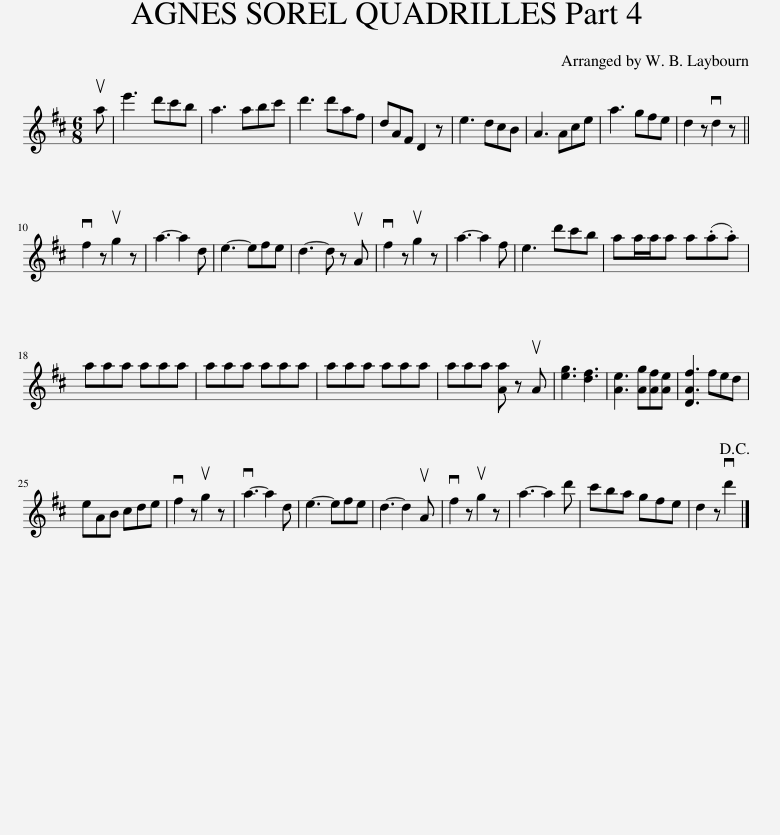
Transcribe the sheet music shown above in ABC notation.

X:1
L:1/8
M:6/8
I:linebreak $
K:D
V:1 treble
V:1
 ua | e'3 d'c'b | a3 abc' | d'3 d'af | dAF D2 z | %5
 e3 dcB | A3 Ace | a3 gfe | d2 z vd2 z ||$ vf2 z ug2 z | %10
 a3- a2 d | e3- efe | d3- d z uA | vf2 z ug2 z | a3- a2 f | %15
 e3 d'c'b | aa/a/a a(.a.a) |$ aaa aaa | aaa aaa | aaa aaa | %20
 aaa [Aa] z uA | [eg]3 [df]3 | [Ae]3 [Ag][Af][Ae] | [DAf]3 fed |$ eAB cde | %25
 vf2 z ug2 z | va3- a2 d | e3- efe | d3- d2 uA | vf2 z ug2 z | %30
 a3- a2 d' | c'ba gfe | d2 z vd'2!D.C.! |] %33
